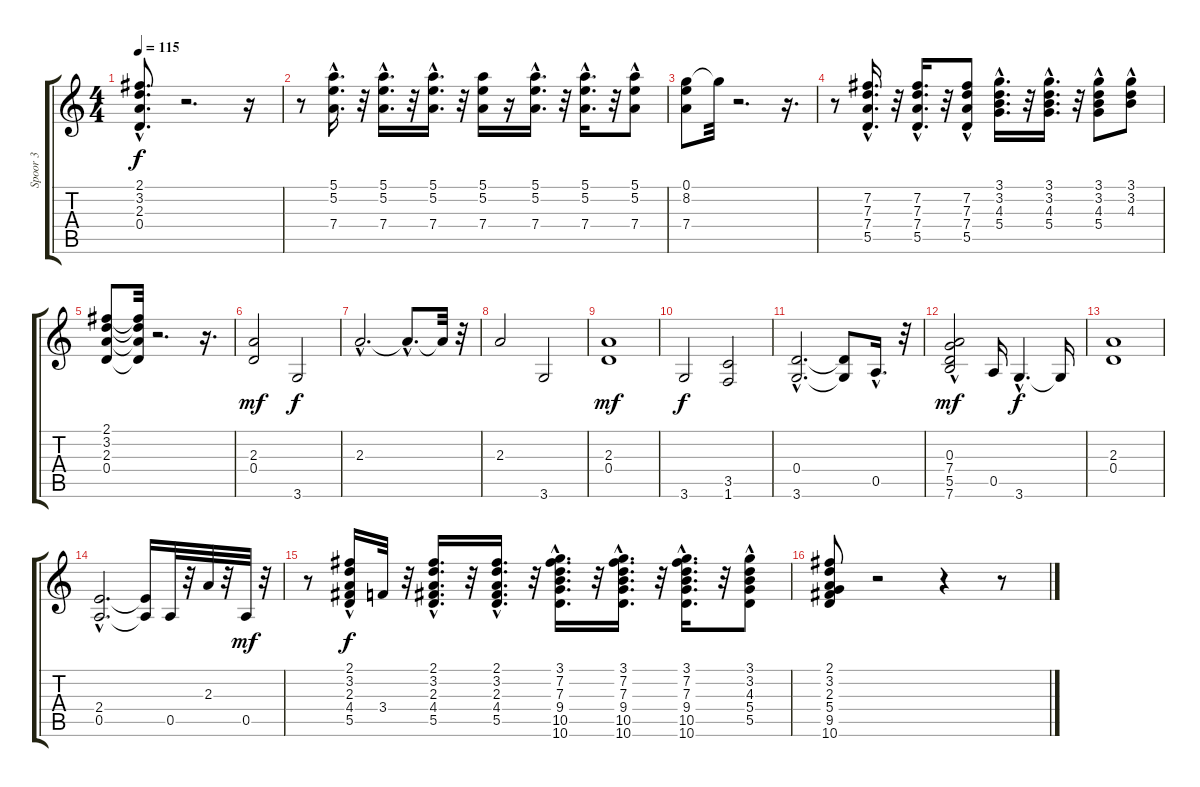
\track ("Spoor 3" "Spoor 3") {instrument overdrivenguitar}
\staff {score tabs}
\tuning (E4 B3 G3 D3 A2 E2) {hide}
\ts (4 4)
\tempo 115
\clef g2
\ks c
(2.1 3.2{hac} 2.3 0.4).8{d dy f} r.2{d} r.16 |
r.8 (5.1{hac} 5.2{hac} 7.4{hac}).16{d} r.32 (5.1{hac} 5.2{hac} 7.4{hac}).16{d} r.32 (5.1{hac} 5.2{hac} 7.4{hac}).16{d} r.32 (5.1 5.2 7.4).16 r.16 (5.1{hac} 5.2{hac} 7.4).16{d} r.32 (5.1{hac} 5.2{hac} 7.4{hac}).16{d} r.32 (5.1 5.2{hac} 7.4{hac}).8 |
(0.1 8.2 7.4).8 8.2{t}.32 r.2{d} r.16{d} |
r.8 (7.2{hac} 7.3{hac} 7.4{hac} 5.5{hac}).16{d} r.32 (7.2{hac} 7.3{hac} 7.4 5.5{hac}).16{d} r.32 (7.2 7.3{hac} 7.4 5.5).8 (3.1{hac} 3.2{hac} 4.3{hac} 5.4{hac}).16{d} r.32 (3.1{hac} 3.2{hac} 4.3{hac} 5.4{hac}).16{d} r.32 (3.1{hac} 3.2{hac} 4.3 5.4{hac}).8 (3.1 3.2{hac} 4.3).8 |
(2.1 3.2 2.3 0.4).8 (2.1{t} 3.2{t} 2.3{t} 0.4{t}).32 r.2{d} r.16{d} |
(2.3 0.4).2{dy mf} 3.6.2{dy f} |
2.3{hac}.2{d} 2.3{hac t}.8{d} 2.3{t}.32 r.32 |
2.3.2 3.6.2 |
(2.3 0.4).1{dy mf} |
3.6.2{dy f} (3.5 1.6).2 |
(0.4{hac} 3.6{hac}).2{d} (0.4{t} 3.6{t}).8 0.5{hac}.16{d} r.32 |
(0.3 7.4{hac} 5.5 7.6).2{dy mf} 0.5.16 3.6{hac}.4{d dy f} 3.6{t}.16 |
(2.3 0.4).1 |
(2.4{hac} 0.5{hac}).2{d} (2.4{t} 0.5{t}).16 0.5.32 r.32 2.3.32 r.32 0.5.32{dy mf} r.32 |
r.8 (2.1{hac} 3.2{hac} 2.3{hac} 4.4{hac} 5.5{hac}).16{dy f} 3.4.32 r.32 (2.1{hac} 3.2{hac} 2.3 4.4{hac} 5.5).16{d} r.32 (2.1{hac} 3.2{hac} 2.3 4.4{hac} 5.5{hac}).16{d} r.32 (3.1{hac} 7.2 7.3{hac} 9.4{hac} 10.5{hac} 10.6{hac}).16{d} r.32 (3.1{hac} 7.2 7.3{hac} 9.4 10.5{hac} 10.6{hac}).16{d} r.32 (3.1{hac} 7.2 7.3{hac} 9.4 10.5{hac} 10.6).16{d} r.32 (3.1 3.2{hac} 4.3 5.4{hac} 5.5{hac}).8 |
(2.1 3.2 2.3 5.4 9.5 10.6).8 r.2 r.4 r.8
